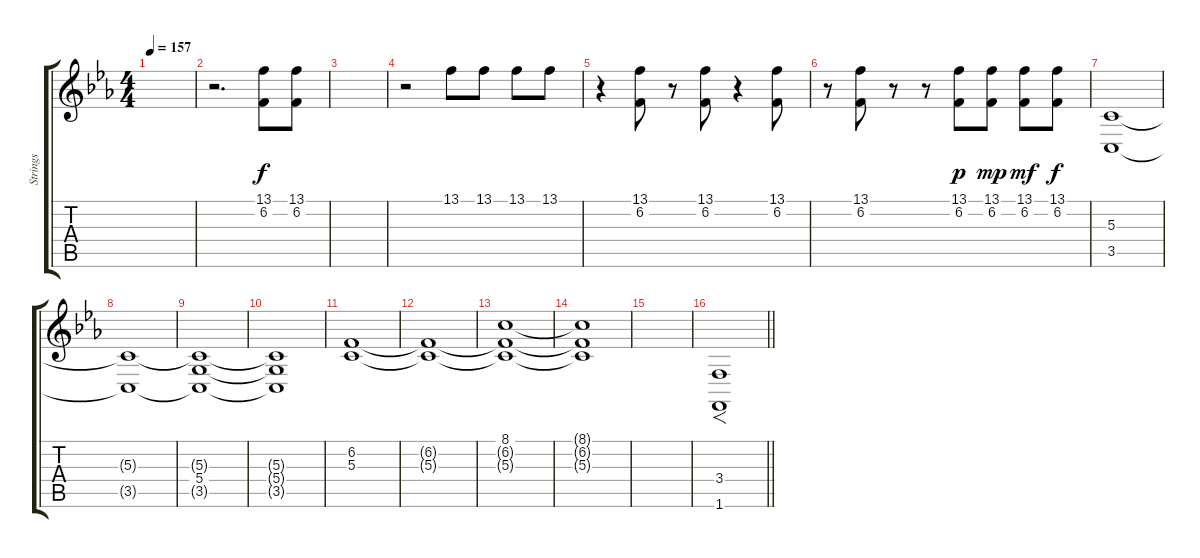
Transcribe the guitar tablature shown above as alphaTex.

\track ("Strings" "Strings") {instrument stringensemble1}
\staff {score tabs}
\tuning (E4 B3 G3 D3 A2 E2) {hide}
\ts (4 4)
\tempo 157
\clef g2
\ks cminor
|
r.2{d instrument orchestrahit} (13.1 6.2).8 (13.1 6.2).8 |
|
r.2 13.1.8 13.1.8 13.1.8 13.1.8 |
r.4 (13.1 6.2).8 r.8 (13.1 6.2).8 r.4 (13.1 6.2).8 |
r.8 (13.1 6.2).8 r.8 r.8 (13.1 6.2).8{dy p} (13.1 6.2).8{dy mp} (13.1 6.2).8{dy mf} (13.1 6.2).8{dy f} |
(5.3 3.5).1{instrument stringensemble1} |
(5.3{t} 3.5{t}).1 |
(5.3{t} 5.4 3.5{t}).1 |
(5.3{t} 5.4{t} 3.5{t}).1 |
(6.2 5.3).1 |
(6.2{t} 5.3{t}).1 |
(8.1 6.2{t} 5.3{t}).1 |
(8.1{t} 6.2{t} 5.3{t}).1 |
|
\barLineRight lightlight
(3.4 1.6).1{f}
